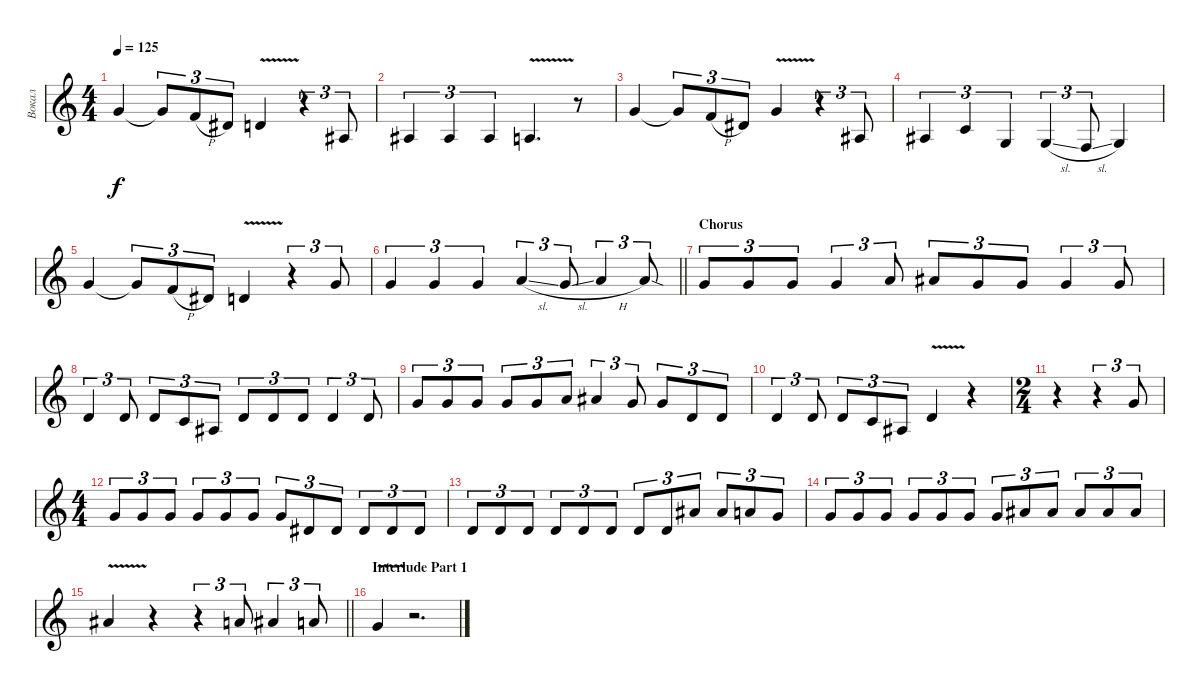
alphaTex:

\track ("Вокал" "Вокал") {instrument trumpet}
\staff {score}
\tuning (E4 B3 G3 D3 A2 E2) {hide}
\ts (4 4)
\tempo 125
\clef g2
\ks c
3.1.4{dy f} 3.1{t}.8{tu (3 2)} 6.2{h}.8{tu (3 2)} 4.2.8{tu (3 2)} 3.2{v}.4 r.4{tu (3 2)} 3.3.8{tu (3 2)} |
3.3.4{tu (3 2)} 3.3.4{tu (3 2)} 3.3.4{tu (3 2)} 2.3{be (custom 0 0 10 0 19 2 25 0 34 2 39 0 47 2 53 0 60 0) v}.4{d} r.8 |
3.1.4 3.1{t}.8{tu (3 2)} 6.2{h}.8{tu (3 2)} 4.2.8{tu (3 2)} 3.1{v}.4 r.4{tu (3 2)} 3.3.8{tu (3 2)} |
3.3.4{tu (3 2)} 5.3.4{tu (3 2)} 0.3.4{tu (3 2)} 5.4{sl}.4{tu (3 2)} 3.4{sl}.8{tu (3 2)} 5.4.4 |
3.1.4 3.1{t}.8{tu (3 2)} 6.2{h}.8{tu (3 2)} 4.2.8{tu (3 2)} 3.2{v}.4 r.4{tu (3 2)} 3.1.8{tu (3 2)} |
\barLineRight lightlight
3.1.4{tu (3 2)} 3.1.4{tu (3 2)} 3.1.4{tu (3 2)} 5.1{sl}.4{tu (3 2)} 3.1{sl}.8{tu (3 2)} 5.1{h}.4{tu (3 2)} 5.1{sod}.8{tu (3 2)} |
\section ("" "Chorus")
3.1.8{tu (3 2)} 3.1.8{tu (3 2)} 3.1.8{tu (3 2)} 3.1.4{tu (3 2)} 5.1.8{tu (3 2)} 6.1.8{tu (3 2)} 3.1.8{tu (3 2)} 3.1.8{tu (3 2)} 3.1.4{tu (3 2)} 3.1.8{tu (3 2)} |
3.2.4{tu (3 2)} 3.2.8{tu (3 2)} 3.2.8{tu (3 2)} 1.2.8{tu (3 2)} 3.3.8{tu (3 2)} 3.2.8{tu (3 2)} 3.2.8{tu (3 2)} 3.2.8{tu (3 2)} 3.2.4{tu (3 2)} 3.2.8{tu (3 2)} |
3.1.8{tu (3 2)} 3.1.8{tu (3 2)} 3.1.8{tu (3 2)} 3.1.8{tu (3 2)} 3.1.8{tu (3 2)} 5.1.8{tu (3 2)} 6.1.4{tu (3 2)} 3.1.8{tu (3 2)} 3.1.8{tu (3 2)} 3.2.8{tu (3 2)} 3.2.8{tu (3 2)} |
3.2.4{tu (3 2)} 3.2.8{tu (3 2)} 3.2.8{tu (3 2)} 1.2.8{tu (3 2)} 3.3.8{tu (3 2)} 3.2{v}.4 r.4 |
\ts (2 4)
r.4 r.4{tu (3 2)} 3.1.8{tu (3 2)} |
\ts (4 4)
3.1.8{tu (3 2)} 3.1.8{tu (3 2)} 3.1.8{tu (3 2)} 3.1.8{tu (3 2)} 3.1.8{tu (3 2)} 3.1.8{tu (3 2)} 3.1.8{tu (3 2)} 4.2.8{tu (3 2)} 4.2.8{tu (3 2)} 4.2.8{tu (3 2)} 4.2.8{tu (3 2)} 4.2.8{tu (3 2)} |
3.2.8{tu (3 2)} 3.2.8{tu (3 2)} 3.2.8{tu (3 2)} 3.2.8{tu (3 2)} 3.2.8{tu (3 2)} 3.2.8{tu (3 2)} 3.2.8{tu (3 2)} 3.2.8{tu (3 2)} 6.1.8{tu (3 2)} 6.1.8{tu (3 2)} 5.1.8{tu (3 2)} 3.1.8{tu (3 2)} |
3.1.8{tu (3 2)} 3.1.8{tu (3 2)} 3.1.8{tu (3 2)} 3.1.8{tu (3 2)} 3.1.8{tu (3 2)} 3.1.8{tu (3 2)} 3.1.8{tu (3 2)} 6.1.8{tu (3 2)} 6.1.8{tu (3 2)} 6.1.8{tu (3 2)} 6.1.8{tu (3 2)} 6.1.8{tu (3 2)} |
\barLineRight lightlight
6.1{v}.4 r.4 r.4{tu (3 2)} 5.1.8{tu (3 2)} 6.1.4{tu (3 2)} 5.1.8{tu (3 2)} |
\section ("" "Interlude Part 1")
3.1{v}.4 r.2{d}
